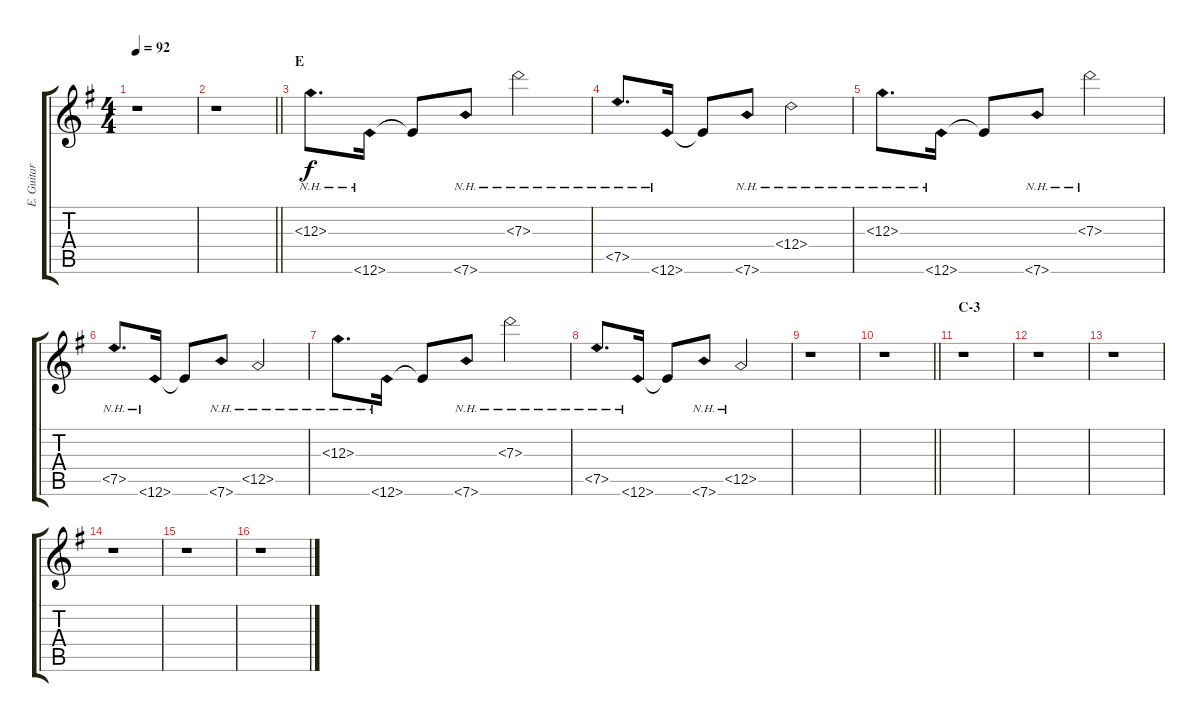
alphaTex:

\track ("E. Guitar IV" "E. Guitar ") {instrument electricguitarjazz}
\staff {score tabs}
\tuning (E4 B3 G3 D3 A2 E2) {hide}
\ts (4 4)
\tempo 92
\clef g2
\ks eminor
r.1{dy f} |
\barLineRight lightlight
r.1 |
\section ("" "E")
12.3{nh}.8{d} 12.6{nh}.16 12.6{t}.8 7.6{nh}.8 7.3{nh}.2 |
7.5{nh}.8{d} 12.6{nh}.16 12.6{t}.8 7.6{nh}.8 12.4{nh}.2 |
12.3{nh}.8{d} 12.6{nh}.16 12.6{t}.8 7.6{nh}.8 7.3{nh}.2 |
7.5{nh}.8{d} 12.6{nh}.16 12.6{t}.8 7.6{nh}.8 12.5{nh}.2 |
12.3{nh}.8{d} 12.6{nh}.16 12.6{t}.8 7.6{nh}.8 7.3{nh}.2 |
7.5{nh}.8{d} 12.6{nh}.16 12.6{t}.8 7.6{nh}.8 12.5{nh}.2 |
r.1 |
\barLineRight lightlight
r.1 |
\section ("" "C-3")
r.1 |
r.1 |
r.1 |
r.1 |
r.1 |
r.1
